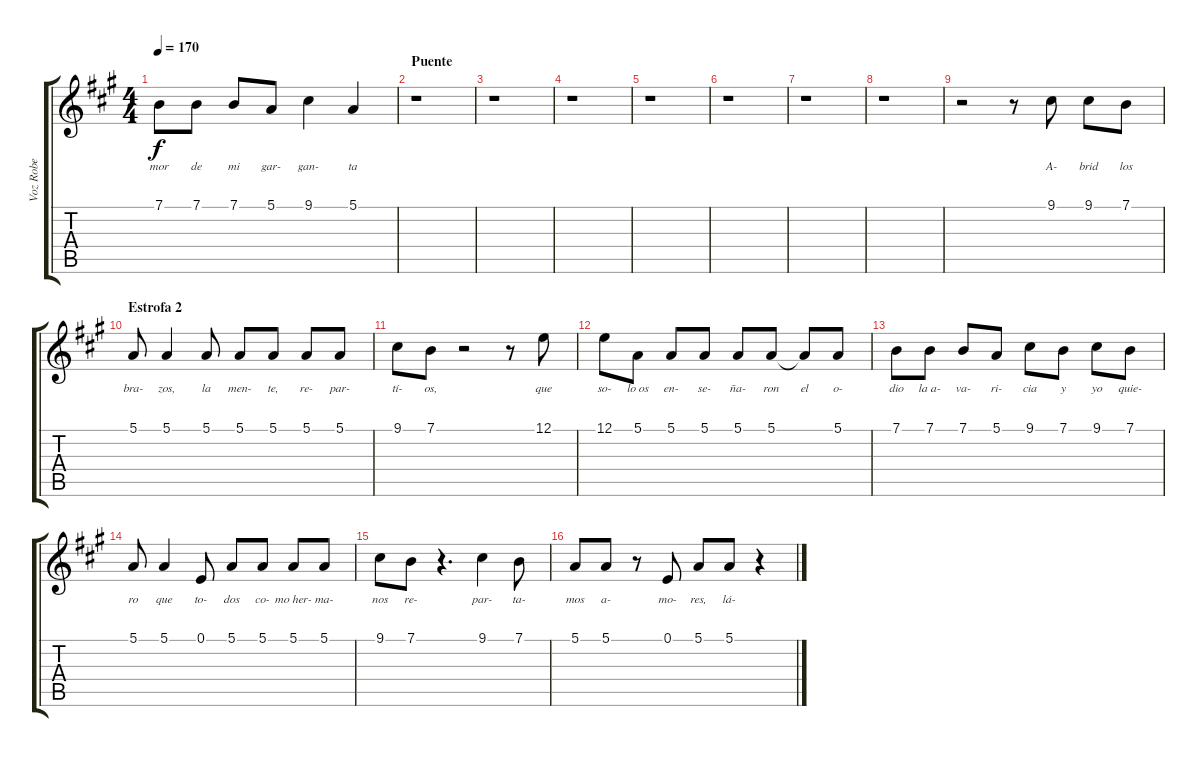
\track ("Voz Robe" "Voz Robe") {instrument recorder}
\staff {score tabs}
\tuning (E4 B3 G3 D3 A2 E2) {hide}
\ts (4 4)
\tempo 170
\clef g2
\ks a
7.1.8{lyrics (0 "mor") lyrics (1 "") lyrics (2 "") lyrics (3 "") lyrics (4 "") dy f} 7.1.8{lyrics (0 "de") lyrics (1 "") lyrics (2 "") lyrics (3 "") lyrics (4 "")} 7.1.8{lyrics (0 "mi") lyrics (1 "") lyrics (2 "") lyrics (3 "") lyrics (4 "")} 5.1.8{lyrics (0 "gar-") lyrics (1 "") lyrics (2 "") lyrics (3 "") lyrics (4 "")} 9.1.4{lyrics (0 "gan-") lyrics (1 "") lyrics (2 "") lyrics (3 "") lyrics (4 "")} 5.1.4{lyrics (0 "ta") lyrics (1 "") lyrics (2 "") lyrics (3 "") lyrics (4 "")} |
\section ("" "Puente")
r.1 |
r.1 |
r.1 |
r.1 |
r.1 |
r.1 |
r.1 |
r.2 r.8 9.1.8{lyrics (0 "A-") lyrics (1 "") lyrics (2 "") lyrics (3 "") lyrics (4 "")} 9.1.8{lyrics (0 "brid") lyrics (1 "") lyrics (2 "") lyrics (3 "") lyrics (4 "")} 7.1.8{lyrics (0 "los") lyrics (1 "") lyrics (2 "") lyrics (3 "") lyrics (4 "")} |
\section ("" "Estrofa 2")
5.1.8{lyrics (0 "bra-") lyrics (1 "") lyrics (2 "") lyrics (3 "") lyrics (4 "")} 5.1.4{lyrics (0 "zos,") lyrics (1 "") lyrics (2 "") lyrics (3 "") lyrics (4 "")} 5.1.8{lyrics (0 "la") lyrics (1 "") lyrics (2 "") lyrics (3 "") lyrics (4 "")} 5.1.8{lyrics (0 "men-") lyrics (1 "") lyrics (2 "") lyrics (3 "") lyrics (4 "")} 5.1.8{lyrics (0 "te,") lyrics (1 "") lyrics (2 "") lyrics (3 "") lyrics (4 "")} 5.1.8{lyrics (0 "re-") lyrics (1 "") lyrics (2 "") lyrics (3 "") lyrics (4 "")} 5.1.8{lyrics (0 "par-") lyrics (1 "") lyrics (2 "") lyrics (3 "") lyrics (4 "")} |
9.1.8{lyrics (0 "tí-") lyrics (1 "") lyrics (2 "") lyrics (3 "") lyrics (4 "")} 7.1.8{lyrics (0 "os,") lyrics (1 "") lyrics (2 "") lyrics (3 "") lyrics (4 "")} r.2 r.8 12.1.8{lyrics (0 "que") lyrics (1 "") lyrics (2 "") lyrics (3 "") lyrics (4 "")} |
12.1.8{lyrics (0 "so-") lyrics (1 "") lyrics (2 "") lyrics (3 "") lyrics (4 "")} 5.1.8{lyrics (0 "lo os") lyrics (1 "") lyrics (2 "") lyrics (3 "") lyrics (4 "")} 5.1.8{lyrics (0 "en-") lyrics (1 "") lyrics (2 "") lyrics (3 "") lyrics (4 "")} 5.1.8{lyrics (0 "se-") lyrics (1 "") lyrics (2 "") lyrics (3 "") lyrics (4 "")} 5.1.8{lyrics (0 "ña-") lyrics (1 "") lyrics (2 "") lyrics (3 "") lyrics (4 "")} 5.1.8{lyrics (0 "ron") lyrics (1 "") lyrics (2 "") lyrics (3 "") lyrics (4 "")} 5.1{t}.8{lyrics (0 "el") lyrics (1 "") lyrics (2 "") lyrics (3 "") lyrics (4 "")} 5.1.8{lyrics (0 "o-") lyrics (1 "") lyrics (2 "") lyrics (3 "") lyrics (4 "")} |
7.1.8{lyrics (0 "dio") lyrics (1 "") lyrics (2 "") lyrics (3 "") lyrics (4 "")} 7.1.8{lyrics (0 "la a-") lyrics (1 "") lyrics (2 "") lyrics (3 "") lyrics (4 "")} 7.1.8{lyrics (0 "va-") lyrics (1 "") lyrics (2 "") lyrics (3 "") lyrics (4 "")} 5.1.8{lyrics (0 "ri-") lyrics (1 "") lyrics (2 "") lyrics (3 "") lyrics (4 "")} 9.1.8{lyrics (0 "cia") lyrics (1 "") lyrics (2 "") lyrics (3 "") lyrics (4 "")} 7.1.8{lyrics (0 "y") lyrics (1 "") lyrics (2 "") lyrics (3 "") lyrics (4 "")} 9.1.8{lyrics (0 "yo") lyrics (1 "") lyrics (2 "") lyrics (3 "") lyrics (4 "")} 7.1.8{lyrics (0 "quie-") lyrics (1 "") lyrics (2 "") lyrics (3 "") lyrics (4 "")} |
5.1.8{lyrics (0 "ro") lyrics (1 "") lyrics (2 "") lyrics (3 "") lyrics (4 "")} 5.1.4{lyrics (0 "que") lyrics (1 "") lyrics (2 "") lyrics (3 "") lyrics (4 "")} 0.1.8{lyrics (0 "to-") lyrics (1 "") lyrics (2 "") lyrics (3 "") lyrics (4 "")} 5.1.8{lyrics (0 "dos") lyrics (1 "") lyrics (2 "") lyrics (3 "") lyrics (4 "")} 5.1.8{lyrics (0 "co-") lyrics (1 "") lyrics (2 "") lyrics (3 "") lyrics (4 "")} 5.1.8{lyrics (0 "mo her-") lyrics (1 "") lyrics (2 "") lyrics (3 "") lyrics (4 "")} 5.1.8{lyrics (0 "ma-") lyrics (1 "") lyrics (2 "") lyrics (3 "") lyrics (4 "")} |
9.1.8{lyrics (0 "nos") lyrics (1 "") lyrics (2 "") lyrics (3 "") lyrics (4 "")} 7.1.8{lyrics (0 "re-") lyrics (1 "") lyrics (2 "") lyrics (3 "") lyrics (4 "")} r.4{d} 9.1.4{lyrics (0 "par-") lyrics (1 "") lyrics (2 "") lyrics (3 "") lyrics (4 "")} 7.1.8{lyrics (0 "ta-") lyrics (1 "") lyrics (2 "") lyrics (3 "") lyrics (4 "")} |
5.1.8{lyrics (0 "mos") lyrics (1 "") lyrics (2 "") lyrics (3 "") lyrics (4 "")} 5.1.8{lyrics (0 "a-") lyrics (1 "") lyrics (2 "") lyrics (3 "") lyrics (4 "")} r.8 0.1.8{lyrics (0 "mo-") lyrics (1 "") lyrics (2 "") lyrics (3 "") lyrics (4 "")} 5.1.8{lyrics (0 "res,") lyrics (1 "") lyrics (2 "") lyrics (3 "") lyrics (4 "")} 5.1.8{lyrics (0 "lá-") lyrics (1 "") lyrics (2 "") lyrics (3 "") lyrics (4 "")} r.4
